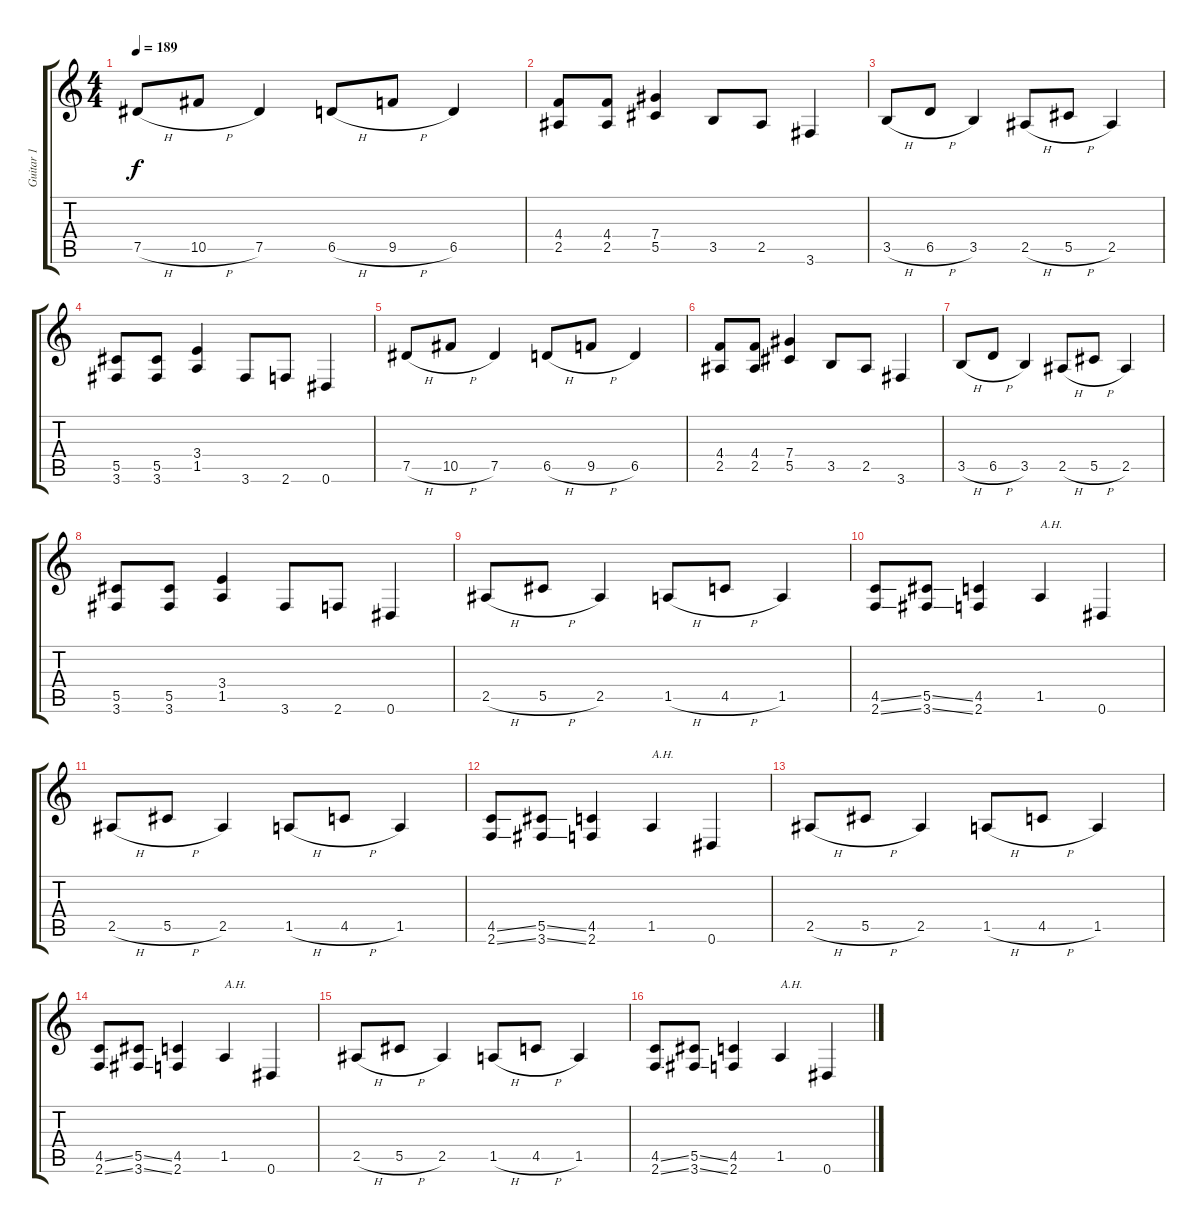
\track ("Guitar 1" "Guitar 1") {instrument distortionguitar}
\staff {score tabs}
\tuning (Eb4 Bb3 Gb3 Db3 Ab2 Eb2) {hide}
\ts (4 4)
\tempo 189
\clef g2
\ks c
7.5{h}.8{dy f} 10.5{h}.8 7.5.4 6.5{h}.8 9.5{h}.8 6.5.4 |
(4.4 2.5).8 (4.4 2.5).8 (7.4 5.5).4 3.5.8 2.5.8 3.6.4 |
3.5{h}.8 6.5{h}.8 3.5.4 2.5{h}.8 5.5{h}.8 2.5.4 |
(5.5 3.6).8 (5.5 3.6).8 (3.4 1.5).4 3.6.8 2.6.8 0.6.4 |
7.5{h}.8 10.5{h}.8 7.5.4 6.5{h}.8 9.5{h}.8 6.5.4 |
(4.4 2.5).8 (4.4 2.5).8 (7.4 5.5).4 3.5.8 2.5.8 3.6.4 |
3.5{h}.8 6.5{h}.8 3.5.4 2.5{h}.8 5.5{h}.8 2.5.4 |
(5.5 3.6).8 (5.5 3.6).8 (3.4 1.5).4 3.6.8 2.6.8 0.6.4 |
2.5{h}.8 5.5{h}.8 2.5.4 1.5{h}.8 4.5{h}.8 1.5.4 |
(4.5{ss} 2.6{ss}).8 (5.5{ss} 3.6{ss}).8 (4.5 2.6).4 1.5.4{txt "A.H." instrument guitarharmonics} 0.6.4{instrument distortionguitar} |
2.5{h}.8 5.5{h}.8 2.5.4 1.5{h}.8 4.5{h}.8 1.5.4 |
(4.5{ss} 2.6{ss}).8 (5.5{ss} 3.6{ss}).8 (4.5 2.6).4 1.5.4{txt "A.H." instrument guitarharmonics} 0.6.4{instrument distortionguitar} |
2.5{h}.8 5.5{h}.8 2.5.4 1.5{h}.8 4.5{h}.8 1.5.4 |
(4.5{ss} 2.6{ss}).8 (5.5{ss} 3.6{ss}).8 (4.5 2.6).4 1.5.4{txt "A.H." instrument guitarharmonics} 0.6.4{instrument distortionguitar} |
2.5{h}.8 5.5{h}.8 2.5.4 1.5{h}.8 4.5{h}.8 1.5.4 |
(4.5{ss} 2.6{ss}).8 (5.5{ss} 3.6{ss}).8 (4.5 2.6).4 1.5.4{txt "A.H." instrument guitarharmonics} 0.6.4{instrument distortionguitar}
